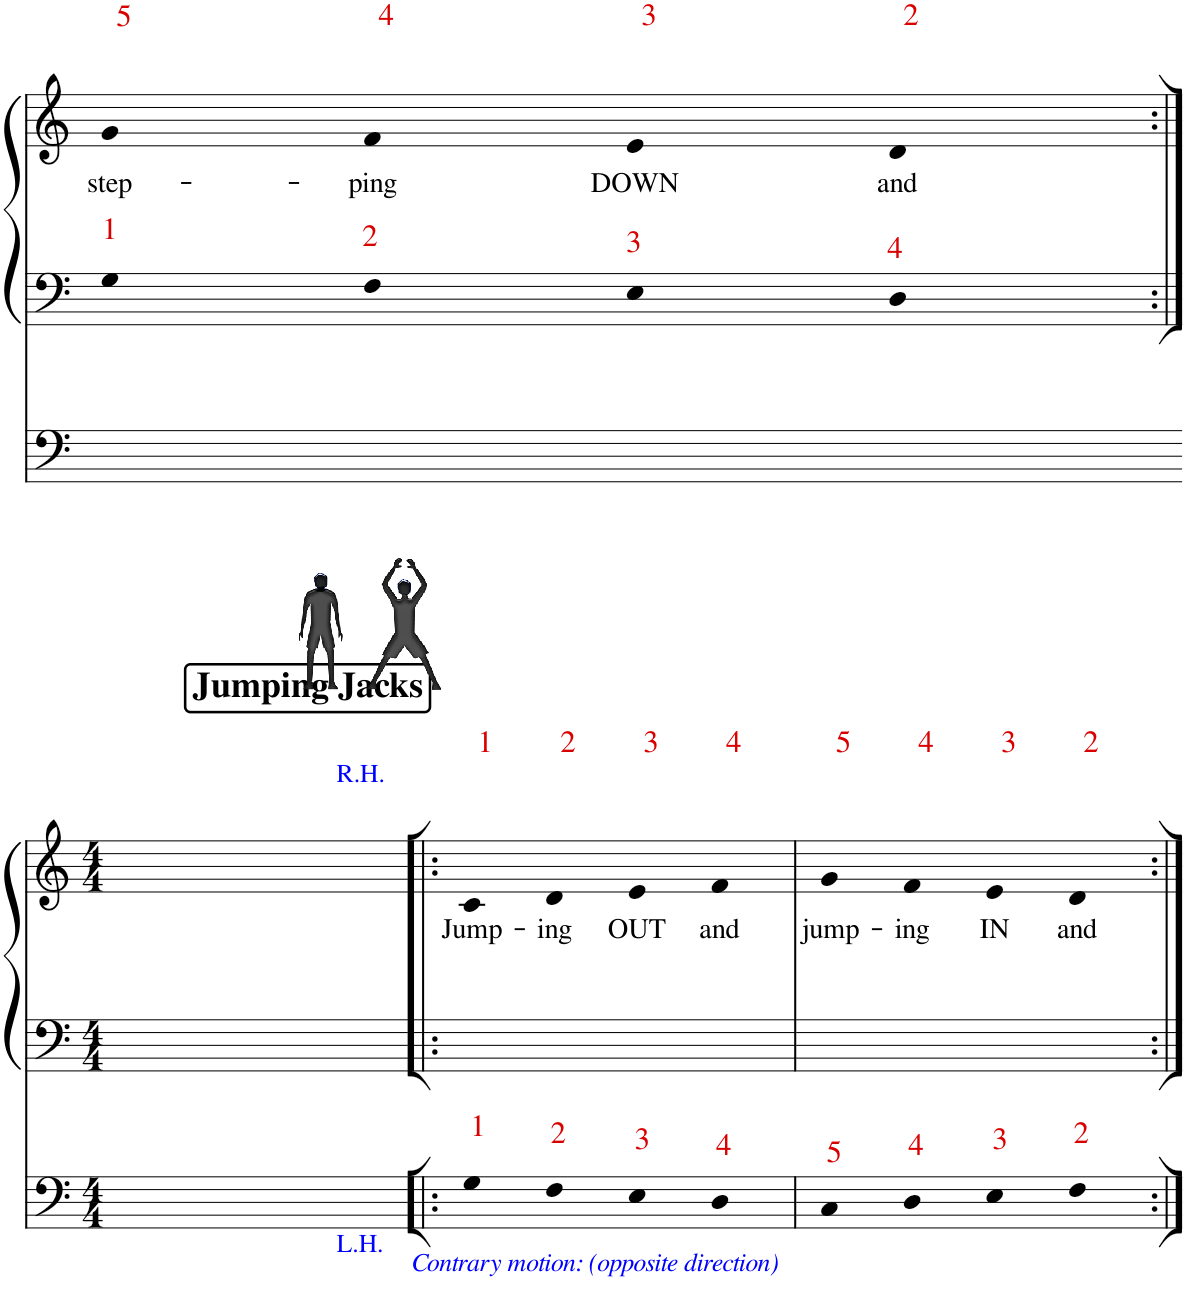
**kern	**kern	**kern	**kern	**kern	**text
*part3	*part2	*part1	*part1	*part1	*part1
*staff5	*staff4	*staff3	*staff2	*staff1	*staff1
*I"Voice	*I"Voice	*I"Piano	*	*	*
*I'Vo.	*I'Vo.	*I'Pno	*	*	*
!!LO:PB:g=z
*clefG2	*clefG2	*clefF4	*clefF4	*clefG2	*
*k[]	*k[]	*k[]	*k[]	*k[]	*
*M4/4	*M4/4	*M4/4	*M4/4	*M4/4	*
=4	=4	=4	=4	=4	=4
!	!	!	!	!	!LO:LY:b
1r	4g	1D	4G	4g	step-
!	!	!	!	!	!LO:LY:b
.	4f	.	4F	4f	-ping
!	!	!	!	!	!LO:LY:b
.	4e	.	4E	4e	DOWN
!	!	!	!	!	!LO:LY:b
.	4d	.	4D	4d	and
!!LO:LB:g=z
=5:|!	=5:|!	=5:|!	=5:|!	=5:|!	=5:|!
*M4/4	*M4/4	*M4/4	*M4/4	*M4/4	*
*^	*	*	*	*	*
4r	1ryy	1r	1ryy	1ryy	1ryy	.
2.cc	.	.	.	.	.	.
8r	4ee	1ryy	1ryy	1ryy	1ryy	.
4.ff	.	.	.	.	.	.
.	8r	.	.	.	.	.
.	8r	.	.	.	.	.
4gg	4r	.	.	.	.	.
4r	4r	.	.	.	.	.
*v	*v	*	*	*	*	*
!!LO:REH:place=s1:a:B:cj:fs=14:t=Jumping Jacks
=6!|:	=6!|:	=6!|:	=6!|:	=6!|:	=6!|:
*M4/4	*M4/4	*M4/4	*M4/4	*M4/4	*
*^	*^	*	*	*	*
!	!	!	!	!	!	!LO:TX:a:color=#0000FF:t=R.H.	!
!	!	!	!	!LO:TX:b:i:color=#0000FF:t=Contrary motion&colon; (opposite direction)	!	!	!
!	!	!	!	!LO:TX:b:color=#0000FF:t=L.H.	!	!	!
!	!	!LO:TX:a:color=#0000FF:t=R.H.	!	!	!	!	!
!	!	!	!	!	!	!	!LO:LY:b
*v	*v	*	*	*	*	*	*
1r	4c	1r	4G	1D	4c	Jump-
.	4d	.	1ryy	.	1ryy	.
.	4e	.	.	.	.	.
.	4f	.	.	.	.	.
1ryy	1ryy	1ryy	.	1ryy	.	.
!	!	!	!	!	!	!LO:LY:b
.	.	.	4F	.	4d	-ing
!	!	!	!	!	!	!LO:LY:b
.	.	.	4E	.	4e	OUT
!	!	!	!	!	!	!LO:LY:b
.	.	.	4D	.	4f	and
*	*v	*v	*	*	*	*
=7	=7	=7	=7	=7	=7
!	!	!	!	!	!LO:LY:b
1r	4g	4C	1D	4g	jump-
!	!	!	!	!	!LO:LY:b
.	4f	4D	.	4f	-ing
!	!	!	!	!	!LO:LY:b
.	4e	4E	.	4e	IN
!	!	!	!	!	!LO:LY:b
.	4d	4F	.	4d	and
=:|!	=:|!	=:|!	=:|!	=:|!	=:|!
*-	*-	*-	*-	*-	*-
